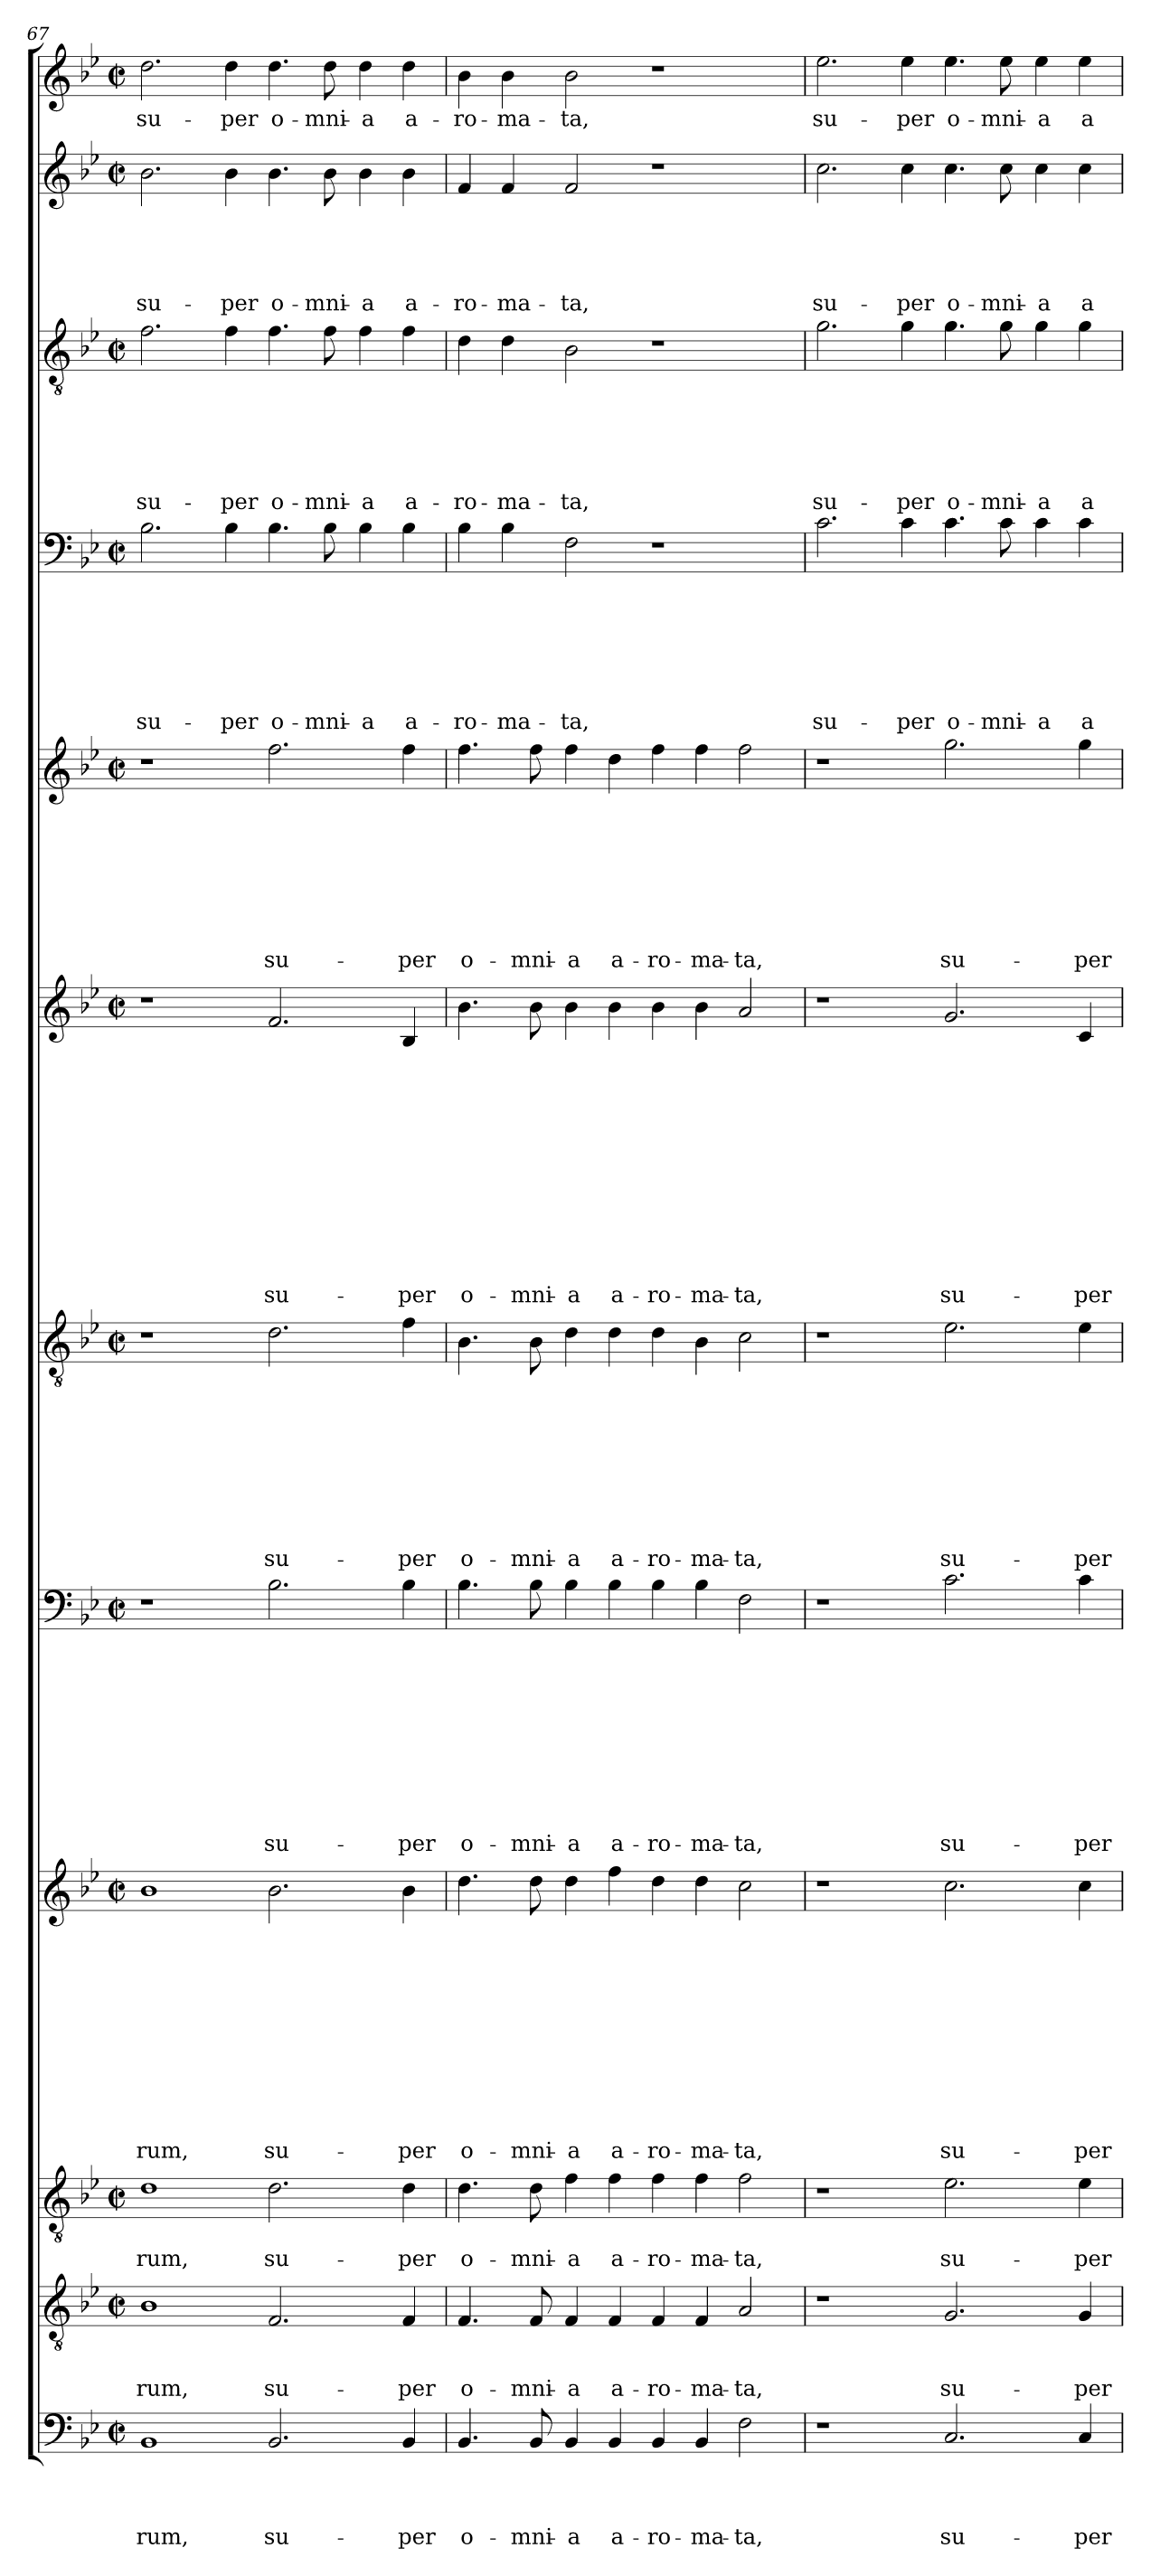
**kern	**text	**text	**text	**text	**kern	**text	**text	**text	**kern	**text	**text	**kern	**text	**text	**text	**text	**text	**text	**text	**text	**text	**text	**text	**kern	**text	**text	**text	**text	**text	**text	**text	**text	**text	**text	**kern	**text	**text	**text	**text	**text	**text	**text	**text	**text	**kern	**text	**text	**text	**text	**text	**text	**text	**text	**text	**text	**text	**text	**kern	**text	**text	**text	**text	**text	**text	**text	**text	**kern	**text	**text	**text	**text	**text	**text	**text	**kern	**text	**text	**text	**text	**text	**text	**kern	**text	**text	**text	**text	**text	**kern	**text
*part12	*part12	*part12	*part12	*part12	*part11	*part11	*part11	*part11	*part10	*part10	*part10	*part9	*part9	*part9	*part9	*part9	*part9	*part9	*part9	*part9	*part9	*part9	*part9	*part8	*part8	*part8	*part8	*part8	*part8	*part8	*part8	*part8	*part8	*part8	*part7	*part7	*part7	*part7	*part7	*part7	*part7	*part7	*part7	*part7	*part6	*part6	*part6	*part6	*part6	*part6	*part6	*part6	*part6	*part6	*part6	*part6	*part6	*part5	*part5	*part5	*part5	*part5	*part5	*part5	*part5	*part5	*part4	*part4	*part4	*part4	*part4	*part4	*part4	*part4	*part3	*part3	*part3	*part3	*part3	*part3	*part3	*part2	*part2	*part2	*part2	*part2	*part2	*part1	*part1
*staff12	*staff12	*staff12	*staff12	*staff12	*staff11	*staff11	*staff11	*staff11	*staff10	*staff10	*staff10	*staff9	*staff9	*staff9	*staff9	*staff9	*staff9	*staff9	*staff9	*staff9	*staff9	*staff9	*staff9	*staff8	*staff8	*staff8	*staff8	*staff8	*staff8	*staff8	*staff8	*staff8	*staff8	*staff8	*staff7	*staff7	*staff7	*staff7	*staff7	*staff7	*staff7	*staff7	*staff7	*staff7	*staff6	*staff6	*staff6	*staff6	*staff6	*staff6	*staff6	*staff6	*staff6	*staff6	*staff6	*staff6	*staff6	*staff5	*staff5	*staff5	*staff5	*staff5	*staff5	*staff5	*staff5	*staff5	*staff4	*staff4	*staff4	*staff4	*staff4	*staff4	*staff4	*staff4	*staff3	*staff3	*staff3	*staff3	*staff3	*staff3	*staff3	*staff2	*staff2	*staff2	*staff2	*staff2	*staff2	*staff1	*staff1
*clefF4	*	*	*	*	*clefGv2	*	*	*	*clefGv2	*	*	*clefG2	*	*	*	*	*	*	*	*	*	*	*	*clefF4	*	*	*	*	*	*	*	*	*	*	*clefGv2	*	*	*	*	*	*	*	*	*	*clefG2	*	*	*	*	*	*	*	*	*	*	*	*	*clefG2	*	*	*	*	*	*	*	*	*clefF4	*	*	*	*	*	*	*	*clefGv2	*	*	*	*	*	*	*clefG2	*	*	*	*	*	*clefG2	*
*k[b-e-]	*	*	*	*	*k[b-e-]	*	*	*	*k[b-e-]	*	*	*k[b-e-]	*	*	*	*	*	*	*	*	*	*	*	*k[b-e-]	*	*	*	*	*	*	*	*	*	*	*k[b-e-]	*	*	*	*	*	*	*	*	*	*k[b-e-]	*	*	*	*	*	*	*	*	*	*	*	*	*k[b-e-]	*	*	*	*	*	*	*	*	*k[b-e-]	*	*	*	*	*	*	*	*k[b-e-]	*	*	*	*	*	*	*k[b-e-]	*	*	*	*	*	*k[b-e-]	*
*B-:	*	*	*	*	*B-:	*	*	*	*B-:	*	*	*B-:	*	*	*	*	*	*	*	*	*	*	*	*B-:	*	*	*	*	*	*	*	*	*	*	*B-:	*	*	*	*	*	*	*	*	*	*B-:	*	*	*	*	*	*	*	*	*	*	*	*	*B-:	*	*	*	*	*	*	*	*	*B-:	*	*	*	*	*	*	*	*B-:	*	*	*	*	*	*	*B-:	*	*	*	*	*	*B-:	*
*M2/2	*	*	*	*	*M2/2	*	*	*	*M2/2	*	*	*M2/2	*	*	*	*	*	*	*	*	*	*	*	*M2/2	*	*	*	*	*	*	*	*	*	*	*M2/2	*	*	*	*	*	*	*	*	*	*M2/2	*	*	*	*	*	*	*	*	*	*	*	*	*M2/2	*	*	*	*	*	*	*	*	*M2/2	*	*	*	*	*	*	*	*M2/2	*	*	*	*	*	*	*M2/2	*	*	*	*	*	*M2/2	*
*met(c|)	*	*	*	*	*met(c|)	*	*	*	*met(c|)	*	*	*met(c|)	*	*	*	*	*	*	*	*	*	*	*	*met(c|)	*	*	*	*	*	*	*	*	*	*	*met(c|)	*	*	*	*	*	*	*	*	*	*met(c|)	*	*	*	*	*	*	*	*	*	*	*	*	*met(c|)	*	*	*	*	*	*	*	*	*met(c|)	*	*	*	*	*	*	*	*met(c|)	*	*	*	*	*	*	*met(c|)	*	*	*	*	*	*met(c|)	*
=67	=67	=67	=67	=67	=67	=67	=67	=67	=67	=67	=67	=67	=67	=67	=67	=67	=67	=67	=67	=67	=67	=67	=67	=67	=67	=67	=67	=67	=67	=67	=67	=67	=67	=67	=67	=67	=67	=67	=67	=67	=67	=67	=67	=67	=67	=67	=67	=67	=67	=67	=67	=67	=67	=67	=67	=67	=67	=67	=67	=67	=67	=67	=67	=67	=67	=67	=67	=67	=67	=67	=67	=67	=67	=67	=67	=67	=67	=67	=67	=67	=67	=67	=67	=67	=67	=67	=67	=67	=67
1BB-	.	.	.	-rum,	1B-	.	.	-rum,	1d	.	-rum,	1b-	.	.	.	.	.	.	.	.	.	.	-rum,	1r	.	.	.	.	.	.	.	.	.	.	1r	.	.	.	.	.	.	.	.	.	1r	.	.	.	.	.	.	.	.	.	.	.	.	1r	.	.	.	.	.	.	.	.	2.B-\	.	.	.	.	.	.	su-	2.f\	.	.	.	.	.	su-	2.b-\	.	.	.	.	su-	2.dd\	su-
.	.	.	.	.	.	.	.	.	.	.	.	.	.	.	.	.	.	.	.	.	.	.	.	.	.	.	.	.	.	.	.	.	.	.	.	.	.	.	.	.	.	.	.	.	.	.	.	.	.	.	.	.	.	.	.	.	.	.	.	.	.	.	.	.	.	.	4B-\	.	.	.	.	.	.	-per	4f\	.	.	.	.	.	-per	4b-\	.	.	.	.	-per	4dd\	-per
2.BB-/	.	.	.	su-	2.F/	.	.	su-	2.d\	.	su-	2.b-\	.	.	.	.	.	.	.	.	.	.	su-	2.B-\	.	.	.	.	.	.	.	.	.	su-	2.d\	.	.	.	.	.	.	.	.	su-	2.f/	.	.	.	.	.	.	.	.	.	.	.	su-	2.ff\	.	.	.	.	.	.	.	su-	4.B-\	.	.	.	.	.	.	o-	4.f\	.	.	.	.	.	o-	4.b-\	.	.	.	.	o-	4.dd\	o-
.	.	.	.	.	.	.	.	.	.	.	.	.	.	.	.	.	.	.	.	.	.	.	.	.	.	.	.	.	.	.	.	.	.	.	.	.	.	.	.	.	.	.	.	.	.	.	.	.	.	.	.	.	.	.	.	.	.	.	.	.	.	.	.	.	.	.	8B-\	.	.	.	.	.	.	-mni-	8f\	.	.	.	.	.	-mni-	8b-\	.	.	.	.	-mni-	8dd\	-mni-
.	.	.	.	.	.	.	.	.	.	.	.	.	.	.	.	.	.	.	.	.	.	.	.	.	.	.	.	.	.	.	.	.	.	.	.	.	.	.	.	.	.	.	.	.	.	.	.	.	.	.	.	.	.	.	.	.	.	.	.	.	.	.	.	.	.	.	4B-\	.	.	.	.	.	.	-a	4f\	.	.	.	.	.	-a	4b-\	.	.	.	.	-a	4dd\	-a
4BB-/	.	.	.	-per	4F/	.	.	-per	4d\	.	-per	4b-\	.	.	.	.	.	.	.	.	.	.	-per	4B-\	.	.	.	.	.	.	.	.	.	-per	4f\	.	.	.	.	.	.	.	.	-per	4B-/	.	.	.	.	.	.	.	.	.	.	.	-per	4ff\	.	.	.	.	.	.	.	-per	4B-\	.	.	.	.	.	.	a-	4f\	.	.	.	.	.	a-	4b-\	.	.	.	.	a-	4dd\	a-
!!LO:PB:g=z
=68	=68	=68	=68	=68	=68	=68	=68	=68	=68	=68	=68	=68	=68	=68	=68	=68	=68	=68	=68	=68	=68	=68	=68	=68	=68	=68	=68	=68	=68	=68	=68	=68	=68	=68	=68	=68	=68	=68	=68	=68	=68	=68	=68	=68	=68	=68	=68	=68	=68	=68	=68	=68	=68	=68	=68	=68	=68	=68	=68	=68	=68	=68	=68	=68	=68	=68	=68	=68	=68	=68	=68	=68	=68	=68	=68	=68	=68	=68	=68	=68	=68	=68	=68	=68	=68	=68	=68	=68	=68
4.BB-/	.	.	.	o-	4.F/	.	.	o-	4.d\	.	o-	4.dd\	.	.	.	.	.	.	.	.	.	.	o-	4.B-\	.	.	.	.	.	.	.	.	.	o-	4.B-\	.	.	.	.	.	.	.	.	o-	4.b-\	.	.	.	.	.	.	.	.	.	.	.	o-	4.ff\	.	.	.	.	.	.	.	o-	4B-\	.	.	.	.	.	.	-ro-	4d\	.	.	.	.	.	-ro-	4f/	.	.	.	.	-ro-	4b-\	-ro-
.	.	.	.	.	.	.	.	.	.	.	.	.	.	.	.	.	.	.	.	.	.	.	.	.	.	.	.	.	.	.	.	.	.	.	.	.	.	.	.	.	.	.	.	.	.	.	.	.	.	.	.	.	.	.	.	.	.	.	.	.	.	.	.	.	.	.	4B-\	.	.	.	.	.	.	-ma-	4d\	.	.	.	.	.	-ma-	4f/	.	.	.	.	-ma-	4b-\	-ma-
8BB-/	.	.	.	-mni-	8F/	.	.	-mni-	8d\	.	-mni-	8dd\	.	.	.	.	.	.	.	.	.	.	-mni-	8B-\	.	.	.	.	.	.	.	.	.	-mni-	8B-\	.	.	.	.	.	.	.	.	-mni-	8b-\	.	.	.	.	.	.	.	.	.	.	.	-mni-	8ff\	.	.	.	.	.	.	.	-mni-	.	.	.	.	.	.	.	.	.	.	.	.	.	.	.	.	.	.	.	.	.	.	.
4BB-/	.	.	.	-a	4F/	.	.	-a	4f\	.	-a	4dd\	.	.	.	.	.	.	.	.	.	.	-a	4B-\	.	.	.	.	.	.	.	.	.	-a	4d\	.	.	.	.	.	.	.	.	-a	4b-\	.	.	.	.	.	.	.	.	.	.	.	-a	4ff\	.	.	.	.	.	.	.	-a	2F\	.	.	.	.	.	.	-ta,	2B-\	.	.	.	.	.	-ta,	2f/	.	.	.	.	-ta,	2b-\	-ta,
4BB-/	.	.	.	a-	4F/	.	.	a-	4f\	.	a-	4ff\	.	.	.	.	.	.	.	.	.	.	a-	4B-\	.	.	.	.	.	.	.	.	.	a-	4d\	.	.	.	.	.	.	.	.	a-	4b-\	.	.	.	.	.	.	.	.	.	.	.	a-	4dd\	.	.	.	.	.	.	.	a-	.	.	.	.	.	.	.	.	.	.	.	.	.	.	.	.	.	.	.	.	.	.	.
4BB-/	.	.	.	-ro-	4F/	.	.	-ro-	4f\	.	-ro-	4dd\	.	.	.	.	.	.	.	.	.	.	-ro-	4B-\	.	.	.	.	.	.	.	.	.	-ro-	4d\	.	.	.	.	.	.	.	.	-ro-	4b-\	.	.	.	.	.	.	.	.	.	.	.	-ro-	4ff\	.	.	.	.	.	.	.	-ro-	1r	.	.	.	.	.	.	.	1r	.	.	.	.	.	.	1r	.	.	.	.	.	1r	.
4BB-/	.	.	.	-ma-	4F/	.	.	-ma-	4f\	.	-ma-	4dd\	.	.	.	.	.	.	.	.	.	.	-ma-	4B-\	.	.	.	.	.	.	.	.	.	-ma-	4B-\	.	.	.	.	.	.	.	.	-ma-	4b-\	.	.	.	.	.	.	.	.	.	.	.	-ma-	4ff\	.	.	.	.	.	.	.	-ma-	.	.	.	.	.	.	.	.	.	.	.	.	.	.	.	.	.	.	.	.	.	.	.
2F\	.	.	.	-ta,	2A/	.	.	-ta,	2f\	.	-ta,	2cc\	.	.	.	.	.	.	.	.	.	.	-ta,	2F\	.	.	.	.	.	.	.	.	.	-ta,	2c\	.	.	.	.	.	.	.	.	-ta,	2a/	.	.	.	.	.	.	.	.	.	.	.	-ta,	2ff\	.	.	.	.	.	.	.	-ta,	.	.	.	.	.	.	.	.	.	.	.	.	.	.	.	.	.	.	.	.	.	.	.
=69	=69	=69	=69	=69	=69	=69	=69	=69	=69	=69	=69	=69	=69	=69	=69	=69	=69	=69	=69	=69	=69	=69	=69	=69	=69	=69	=69	=69	=69	=69	=69	=69	=69	=69	=69	=69	=69	=69	=69	=69	=69	=69	=69	=69	=69	=69	=69	=69	=69	=69	=69	=69	=69	=69	=69	=69	=69	=69	=69	=69	=69	=69	=69	=69	=69	=69	=69	=69	=69	=69	=69	=69	=69	=69	=69	=69	=69	=69	=69	=69	=69	=69	=69	=69	=69	=69	=69	=69	=69
1r	.	.	.	.	1r	.	.	.	1r	.	.	1r	.	.	.	.	.	.	.	.	.	.	.	1r	.	.	.	.	.	.	.	.	.	.	1r	.	.	.	.	.	.	.	.	.	1r	.	.	.	.	.	.	.	.	.	.	.	.	1r	.	.	.	.	.	.	.	.	2.c\	.	.	.	.	.	.	su-	2.g\	.	.	.	.	.	su-	2.cc\	.	.	.	.	su-	2.ee-\	su-
.	.	.	.	.	.	.	.	.	.	.	.	.	.	.	.	.	.	.	.	.	.	.	.	.	.	.	.	.	.	.	.	.	.	.	.	.	.	.	.	.	.	.	.	.	.	.	.	.	.	.	.	.	.	.	.	.	.	.	.	.	.	.	.	.	.	.	4c\	.	.	.	.	.	.	-per	4g\	.	.	.	.	.	-per	4cc\	.	.	.	.	-per	4ee-\	-per
2.C/	.	.	.	su-	2.G/	.	.	su-	2.e-\	.	su-	2.cc\	.	.	.	.	.	.	.	.	.	.	su-	2.c\	.	.	.	.	.	.	.	.	.	su-	2.e-\	.	.	.	.	.	.	.	.	su-	2.g/	.	.	.	.	.	.	.	.	.	.	.	su-	2.gg\	.	.	.	.	.	.	.	su-	4.c\	.	.	.	.	.	.	o-	4.g\	.	.	.	.	.	o-	4.cc\	.	.	.	.	o-	4.ee-\	o-
.	.	.	.	.	.	.	.	.	.	.	.	.	.	.	.	.	.	.	.	.	.	.	.	.	.	.	.	.	.	.	.	.	.	.	.	.	.	.	.	.	.	.	.	.	.	.	.	.	.	.	.	.	.	.	.	.	.	.	.	.	.	.	.	.	.	.	8c\	.	.	.	.	.	.	-mni-	8g\	.	.	.	.	.	-mni-	8cc\	.	.	.	.	-mni-	8ee-\	-mni-
.	.	.	.	.	.	.	.	.	.	.	.	.	.	.	.	.	.	.	.	.	.	.	.	.	.	.	.	.	.	.	.	.	.	.	.	.	.	.	.	.	.	.	.	.	.	.	.	.	.	.	.	.	.	.	.	.	.	.	.	.	.	.	.	.	.	.	4c\	.	.	.	.	.	.	-a	4g\	.	.	.	.	.	-a	4cc\	.	.	.	.	-a	4ee-\	-a
4C/	.	.	.	-per	4G/	.	.	-per	4e-\	.	-per	4cc\	.	.	.	.	.	.	.	.	.	.	-per	4c\	.	.	.	.	.	.	.	.	.	-per	4e-\	.	.	.	.	.	.	.	.	-per	4c/	.	.	.	.	.	.	.	.	.	.	.	-per	4gg\	.	.	.	.	.	.	.	-per	4c\	.	.	.	.	.	.	a-	4g\	.	.	.	.	.	a-	4cc\	.	.	.	.	a-	4ee-\	a-
=	=	=	=	=	=	=	=	=	=	=	=	=	=	=	=	=	=	=	=	=	=	=	=	=	=	=	=	=	=	=	=	=	=	=	=	=	=	=	=	=	=	=	=	=	=	=	=	=	=	=	=	=	=	=	=	=	=	=	=	=	=	=	=	=	=	=	=	=	=	=	=	=	=	=	=	=	=	=	=	=	=	=	=	=	=	=	=	=	=
*-	*-	*-	*-	*-	*-	*-	*-	*-	*-	*-	*-	*-	*-	*-	*-	*-	*-	*-	*-	*-	*-	*-	*-	*-	*-	*-	*-	*-	*-	*-	*-	*-	*-	*-	*-	*-	*-	*-	*-	*-	*-	*-	*-	*-	*-	*-	*-	*-	*-	*-	*-	*-	*-	*-	*-	*-	*-	*-	*-	*-	*-	*-	*-	*-	*-	*-	*-	*-	*-	*-	*-	*-	*-	*-	*-	*-	*-	*-	*-	*-	*-	*-	*-	*-	*-	*-	*-	*-	*-
